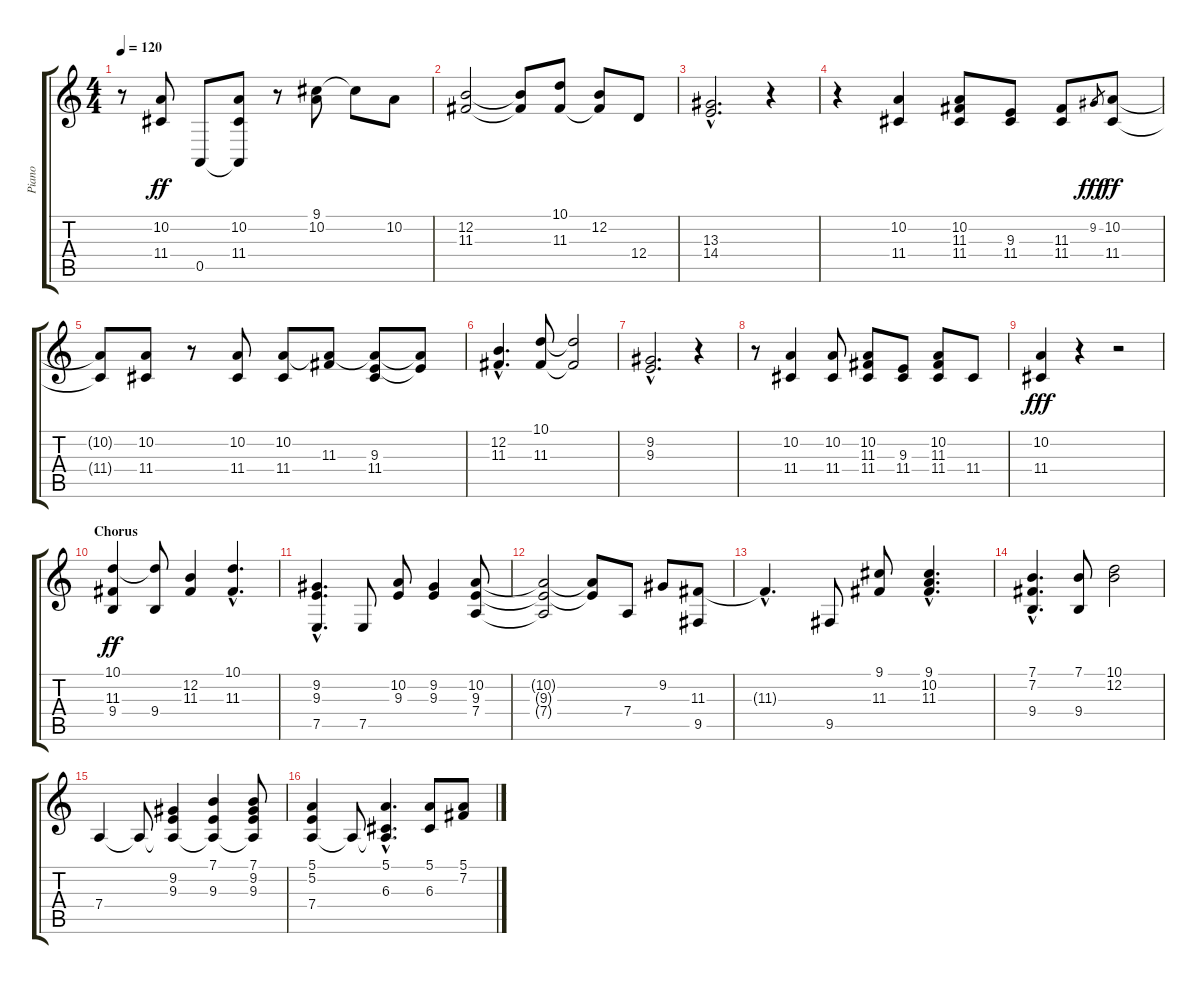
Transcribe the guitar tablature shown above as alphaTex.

\track ("Piano" "Piano") {instrument brightacousticpiano}
\staff {score tabs}
\tuning (E4 B3 G3 D3 A2 E2) {hide}
\ts (4 4)
\tempo 120
\clef g2
\ks c
r.8{dy ff} (10.2 11.4).8 0.5.8 (10.2 11.4 0.5{t}).8 r.8 (9.1 10.2).8 9.1{t}.8 10.2.8 |
(12.2 11.3).2 (12.2{t} 11.3{t}).8 (10.1 11.3).8 (12.2 11.3{t}).8 12.4.8 |
(13.3{hac} 14.4{hac}).2{d} r.4 |
r.4 (10.2 11.4).4 (10.2 11.3 11.4).8 (9.3 11.4).8 (11.3 11.4).8 9.2.8{gr dy fff} (10.2 11.4).8{dy ff} |
(10.2{t} 11.4{t}).8 (10.2 11.4).8 r.8 (10.2 11.4).8 (10.2 11.4).8 (10.2{t} 11.3).8 (10.2{t} 9.3 11.4).8 (10.2{t} 9.3{t}).8 |
(12.2{hac} 11.3{hac}).4{d} (10.1 11.3).8 (10.1{t} 11.3{t}).2 |
(9.2{hac} 9.3{hac}).2{d} r.4 |
r.8 (10.2 11.4).4 (10.2 11.4).8 (10.2 11.3 11.4).8 (9.3 11.4).8 (10.2 11.3 11.4).8 11.4.8 |
(10.2 11.4).4{dy fff} r.4 r.2 |
\section ("" "Chorus")
(10.1 11.3 9.4).4{dy ff} (10.1{t} 9.4).8 (12.2 11.3).4 (10.1{hac} 11.3{hac}).4{d} |
(9.2{hac} 9.3{hac} 7.5{hac}).4{d} 7.5.8 (10.2 9.3).8 (9.2 9.3).4 (10.2 9.3 7.4).8 |
(10.2{t} 9.3{t} 7.4{t}).2 (10.2{t} 9.3{t}).8 7.4.8 9.2.8 (11.3 9.5).8 |
11.3{hac t}.4{d} 9.5.8 (9.1 11.3).8 (9.1{hac} 10.2{hac} 11.3{hac}).4{d} |
(7.1{hac} 7.2{hac} 9.4{hac}).4{d} (7.1 9.4).8 (10.1 12.2).2 |
7.4.4 7.4{t}.8 (9.2 9.3 7.4{t}).4 (7.1 9.3 7.4{t}).4 (7.1 9.2 9.3 7.4{t}).8 |
(5.1 5.2 7.4).4 7.4{t}.8 (5.1{hac} 6.3{hac} 7.4{hac t}).4{d} (5.1 6.3).8 (5.1 7.2).8
